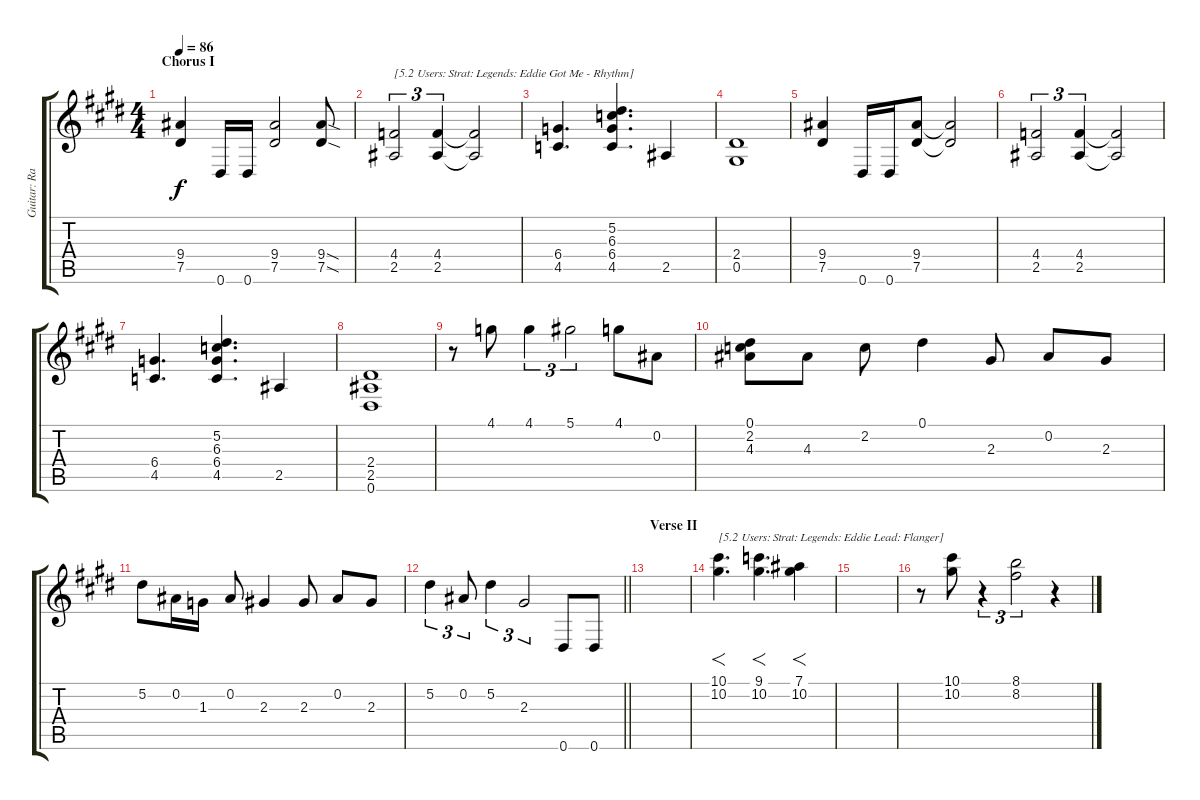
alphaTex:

\track ("Guitar: Randy" "Guitar: Ra") {instrument acousticguitarsteel}
\staff {score tabs}
\tuning (Eb4 Bb3 Gb3 Db3 Ab2 Eb2) {hide}
\ts (4 4)
\section ("" "Chorus I")
\tempo 86
\clef g2
\ks c#minor
(9.4 7.5).4{dy f volume 13 instrument distortionguitar} 0.6.16 0.6.16 (9.4 7.5).2 (9.4{sod} 7.5{sod}).8 |
(4.4 2.5).2{tu (3 2) txt "[5.2 Users: Strat: Legends: Eddie Got Me - Rhythm]"} (4.4 2.5).4{tu (3 2)} (4.4{t} 2.5{t}).2 |
(6.4 4.5).4{d} (5.2 6.3 6.4 4.5).4{d} 2.5.4 |
(2.4 0.5).1 |
(9.4 7.5).4 0.6.16 0.6.16 (9.4 7.5).8 (9.4{t} 7.5{t}).2 |
(4.4 2.5).2{tu (3 2)} (4.4 2.5).4{tu (3 2)} (4.4{t} 2.5{t}).2 |
(6.4 4.5).4{d} (5.2 6.3 6.4 4.5).4{d} 2.5.4 |
(2.4 2.5 0.6).1 |
r.8 4.1.8 4.1.4{tu (3 2)} 5.1.2{tu (3 2)} 4.1.8 0.2.8 |
(0.1 2.2 4.3).8 4.3.8 2.2.8 0.1.4 2.3.8 0.2.8 2.3.8 |
5.2.8 0.2.16 1.3.16 0.2.8 2.3.4 2.3.8 0.2.8 2.3.8 |
\barLineRight lightlight
5.2.4{tu (3 2)} 0.2.8{tu (3 2)} 5.2.4{tu (3 2)} 2.3.2{tu (3 2)} 0.6.8 0.6.8 |
\section ("" "Verse II")
|
(10.1 10.2).4{f d txt "[5.2 Users: Strat: Legends: Eddie Lead: Flanger]" instrument overdrivenguitar} (9.1 10.2).4{f d} (7.1 10.2).4{f} |
|
r.8 (10.1 10.2).8 r.4{tu (3 2)} (8.1 8.2).2{tu (3 2)} r.4
